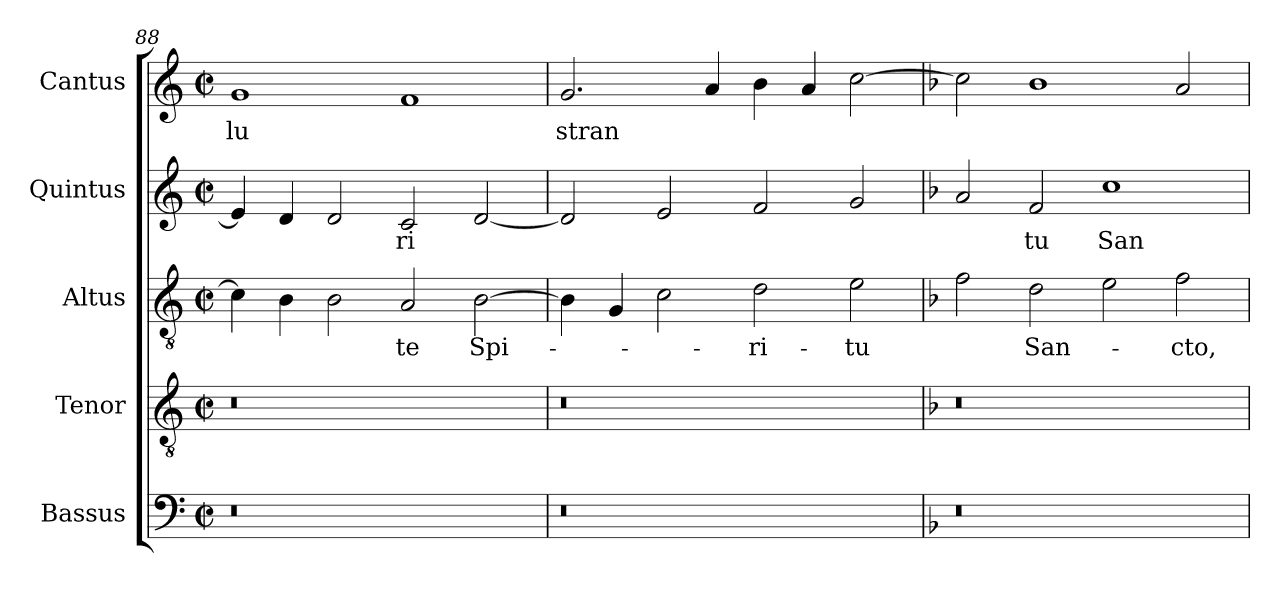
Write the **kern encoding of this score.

**kern	**kern	**kern	**text	**kern	**text	**kern	**text
*part5	*part4	*part3	*part3	*part2	*part2	*part1	*part1
*staff5	*staff4	*staff3	*staff3	*staff2	*staff2	*staff1	*staff1
*I"Bassus	*I"Tenor	*I"Altus	*	*I"Quintus	*	*I"Cantus	*
*clefF4	*clefGv2	*clefGv2	*	*clefG2	*	*clefG2	*
*k[]	*k[]	*k[]	*	*k[]	*	*k[]	*
*C:	*C:	*C:	*	*C:	*	*C:	*
*M2/2	*M2/2	*M2/2	*	*M2/2	*	*M2/2	*
*met(c|)	*met(c|)	*met(c|)	*	*met(c|)	*	*met(c|)	*
=88	=88	=88	=88	=88	=88	=88	=88
!	!	!	!	!	!	!	!LO:LY:b:cj
0r	0r	4c\]	.	4e-/]	.	1g	lu
.	.	4B\	.	4d/	.	.	.
.	.	2B\	.	2d/	.	.	.
!	!	!	!LO:LY:b:cj	!	!LO:LY:b:cj	!	!
.	.	2A/	-te	2c/	ri	1f	.
!	!	!	!LO:LY:b	!	!	!	!
.	.	[>2B\	Spi-	[<2d/	.	.	.
=89	=89	=89	=89	=89	=89	=89	=89
!	!	!	!	!	!	!	!LO:LY:b
0r	0r	4B\]	.	2d/]	.	2.g/	stran
.	.	4G/	.	.	.	.	.
.	.	2c\	.	2e/	.	.	.
.	.	.	.	.	.	4a/	.
!	!	!	!LO:LY:b:cj	!	!	!	!
.	.	2d\	-ri-	2f/	.	4b\	.
.	.	.	.	.	.	4a/	.
!	!	!	!LO:LY:b:cj	!	!	!	!
.	.	2e\	-tu	2g/	.	[<2cc\	.
!!LO:PB:g=z
=90	=90	=90	=90	=90	=90	=90	=90
*k[b-]	*k[b-]	*k[b-]	*	*k[b-]	*	*k[b-]	*
*F:	*F:	*F:	*	*F:	*	*F:	*
0r	0r	2f\	.	2a/	.	2cc\]	.
!	!	!	!LO:LY:b	!	!LO:LY:b:cj	!	!
.	.	2d\	San-	2f/	tu	1b-	.
!	!	!	!	!	!LO:LY:b:cj	!	!
.	.	2e\	.	1cc	San	.	.
!	!	!	!LO:LY:b:cj	!	!	!	!
.	.	2f\	-cto,	.	.	2a/	.
=	=	=	=	=	=	=	=
*-	*-	*-	*-	*-	*-	*-	*-
